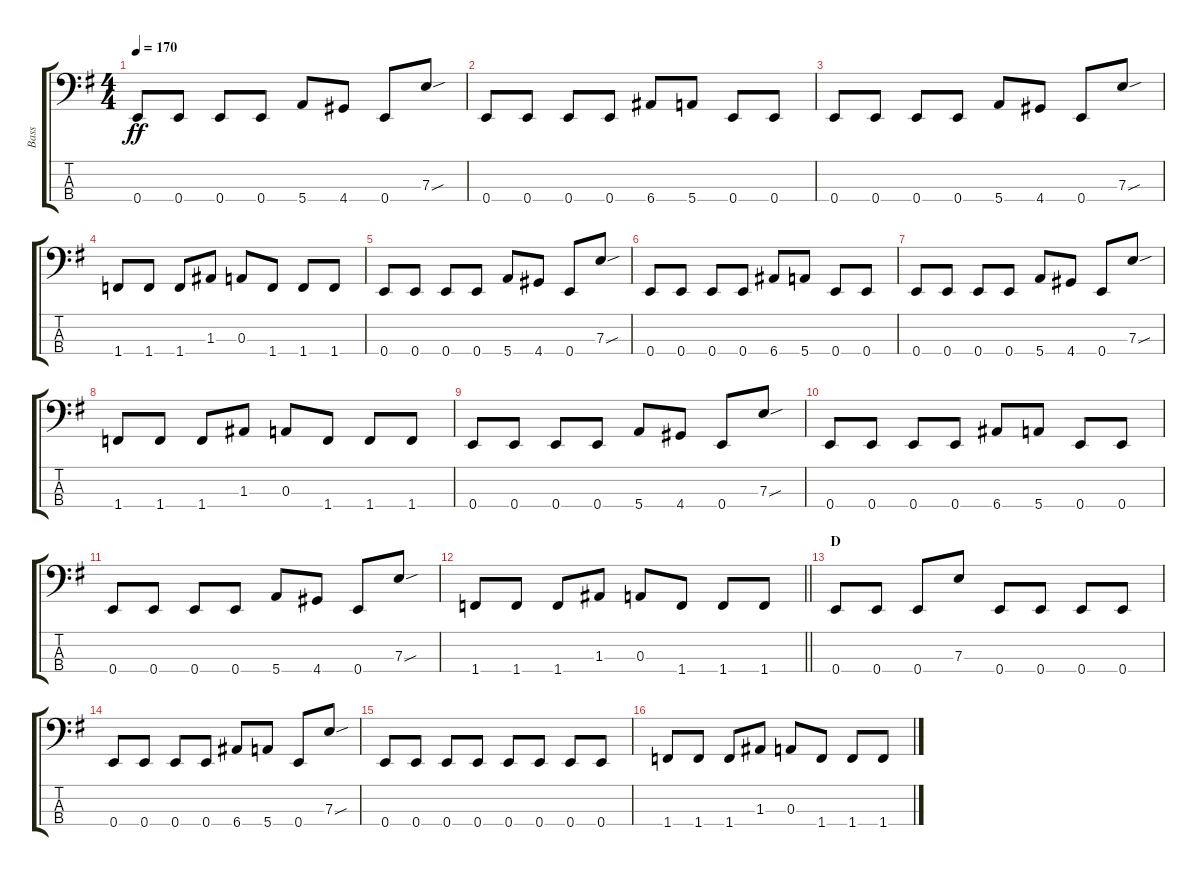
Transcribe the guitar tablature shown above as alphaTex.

\track ("Bass" "Bass") {instrument electricbasspick}
\staff {score tabs}
\tuning (G2 D2 A1 E1) {hide}
\ts (4 4)
\tempo 170
\clef f4
\ks g
0.4.8{dy ff} 0.4.8 0.4.8 0.4.8 5.4.8 4.4.8 0.4.8 7.3{sou}.8 |
0.4.8 0.4.8 0.4.8 0.4.8 6.4.8 5.4.8 0.4.8 0.4.8 |
0.4.8 0.4.8 0.4.8 0.4.8 5.4.8 4.4.8 0.4.8 7.3{sou}.8 |
1.4.8 1.4.8 1.4.8 1.3.8 0.3.8 1.4.8 1.4.8 1.4.8 |
0.4.8 0.4.8 0.4.8 0.4.8 5.4.8 4.4.8 0.4.8 7.3{sou}.8 |
0.4.8 0.4.8 0.4.8 0.4.8 6.4.8 5.4.8 0.4.8 0.4.8 |
0.4.8 0.4.8 0.4.8 0.4.8 5.4.8 4.4.8 0.4.8 7.3{sou}.8 |
1.4.8 1.4.8 1.4.8 1.3.8 0.3.8 1.4.8 1.4.8 1.4.8 |
0.4.8 0.4.8 0.4.8 0.4.8 5.4.8 4.4.8 0.4.8 7.3{sou}.8 |
0.4.8 0.4.8 0.4.8 0.4.8 6.4.8 5.4.8 0.4.8 0.4.8 |
0.4.8 0.4.8 0.4.8 0.4.8 5.4.8 4.4.8 0.4.8 7.3{sou}.8 |
\barLineRight lightlight
1.4.8 1.4.8 1.4.8 1.3.8 0.3.8 1.4.8 1.4.8 1.4.8 |
\section ("" "D")
0.4.8 0.4.8 0.4.8 7.3.8 0.4.8 0.4.8 0.4.8 0.4.8 |
0.4.8 0.4.8 0.4.8 0.4.8 6.4.8 5.4.8 0.4.8 7.3{sou}.8 |
0.4.8 0.4.8 0.4.8 0.4.8 0.4.8 0.4.8 0.4.8 0.4.8 |
1.4.8 1.4.8 1.4.8 1.3.8 0.3.8 1.4.8 1.4.8 1.4.8
